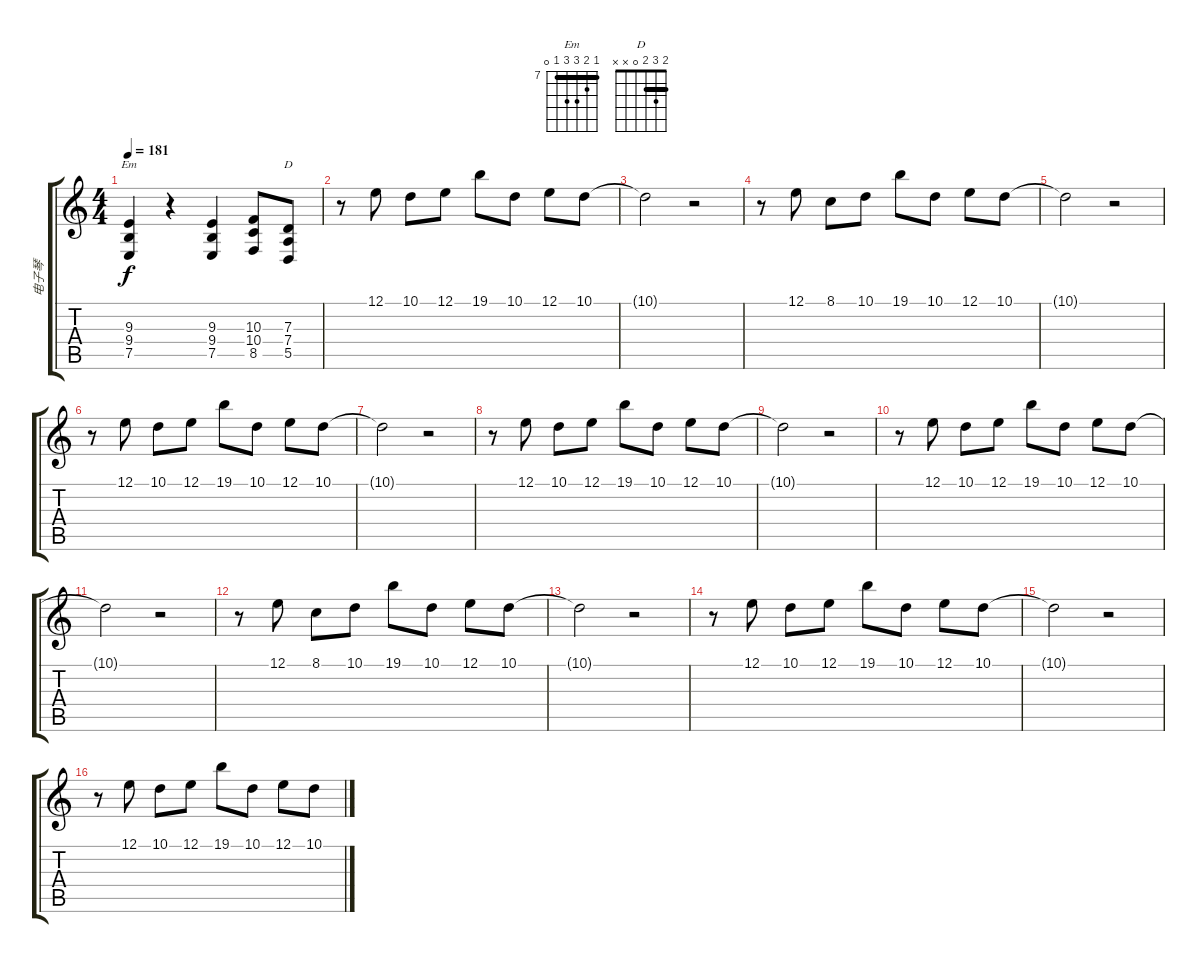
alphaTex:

\track ("电子琴" "电子琴") {instrument musicbox}
\staff {score tabs}
\tuning (E4 B3 G3 D3 A2 E2) {hide}
\chord ("Em" 7 8 9 9 7 0) {firstfret 7 barre 7}
\chord ("D" 2 3 2 0 x x) {barre 2}
\ts (4 4)
\tempo 181
\clef g2
\ks c
(9.3 9.4 7.5).4{ch "Em" dy f} r.4 (9.3 9.4 7.5).4 (10.3 10.4 8.5).8 (7.3 7.4 5.5).8{ch "D"} |
r.8{volume 9 instrument musicbox} 12.1.8 10.1.8 12.1.8 19.1.8 10.1.8 12.1.8 10.1.8 |
10.1{t}.2 r.2 |
r.8 12.1.8 8.1.8 10.1.8 19.1.8 10.1.8 12.1.8 10.1.8 |
10.1{t}.2 r.2 |
r.8 12.1.8 10.1.8 12.1.8 19.1.8 10.1.8 12.1.8 10.1.8 |
10.1{t}.2 r.2 |
r.8 12.1.8 10.1.8 12.1.8 19.1.8 10.1.8 12.1.8 10.1.8 |
10.1{t}.2 r.2 |
r.8 12.1.8 10.1.8 12.1.8 19.1.8 10.1.8 12.1.8 10.1.8 |
10.1{t}.2 r.2 |
r.8 12.1.8 8.1.8 10.1.8 19.1.8 10.1.8 12.1.8 10.1.8 |
10.1{t}.2 r.2 |
r.8 12.1.8 10.1.8 12.1.8 19.1.8 10.1.8 12.1.8 10.1.8 |
10.1{t}.2 r.2 |
r.8 12.1.8 10.1.8 12.1.8 19.1.8 10.1.8 12.1.8 10.1.8
